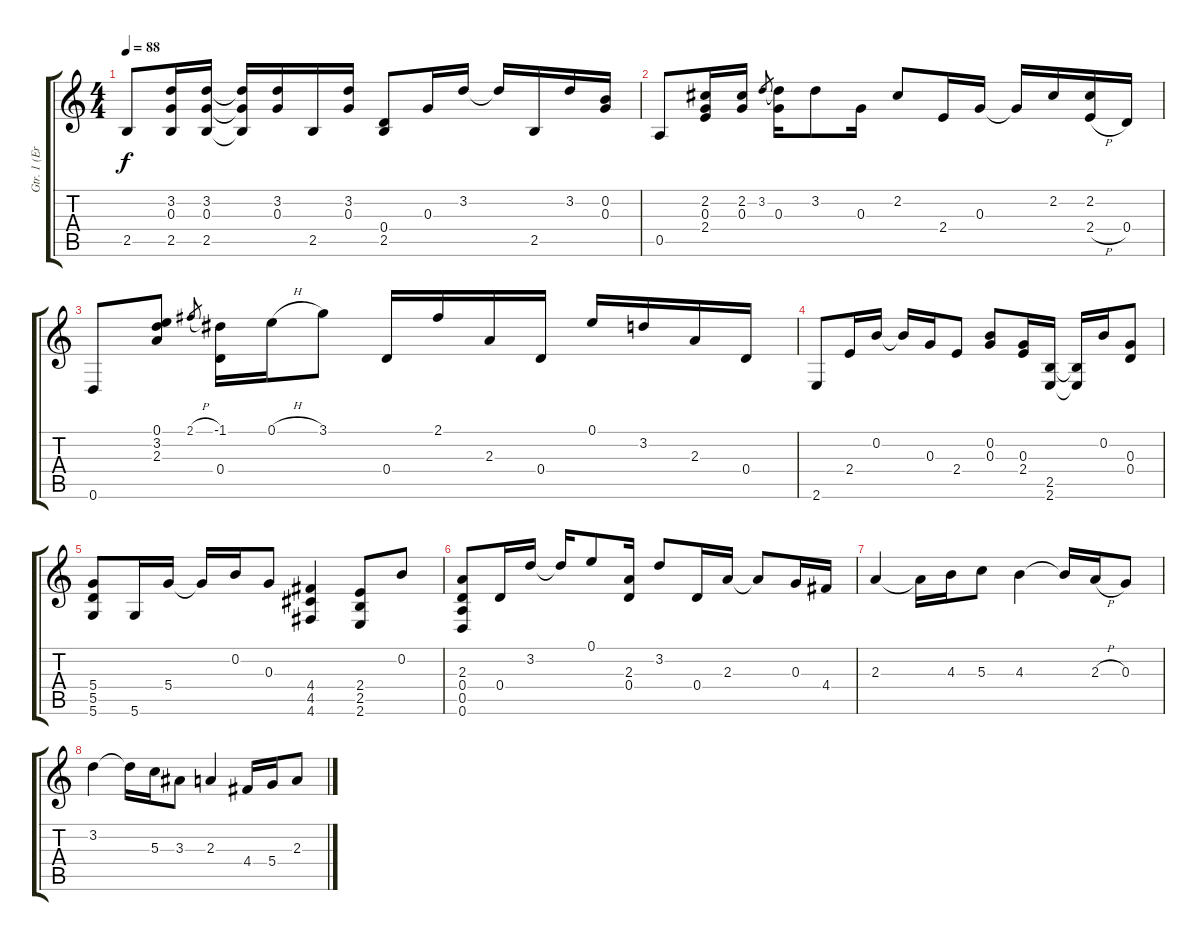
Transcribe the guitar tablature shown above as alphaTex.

\track ("Gtr. 1 (Eric Clapton) w/pick" "Gtr. 1 (Er") {instrument acousticguitarnylon}
\staff {score tabs}
\tuning (E4 B3 G3 D3 A2 D2) {hide}
\ts (4 4)
\tempo 88
\clef g2
\ks c
2.5.8{dy f} (3.2 0.3 2.5).16 (3.2 0.3 2.5).16 (3.2{t} 0.3{t} 2.5{t}).16 (3.2 0.3).16 2.5.16 (3.2 0.3).16 (0.4 2.5).8 0.3.16 3.2.16 3.2{t}.16 2.5.16 3.2.16 (0.2 0.3).16 |
0.5.8 (2.2 0.3 2.4).16 (2.2 0.3).16 3.2.8{gr} (3.2{t} 0.3).16 3.2.8 0.3.16 2.2.8 2.4.16 0.3.16 0.3{t}.16 2.2.16 (2.2 2.4{h}).16 0.4.16 |
0.6.8 (0.1 3.2 2.3).8 2.1{h}.8{gr} (-1.1 0.4).16 0.1{h}.16 3.1.8 0.4.16 2.1.16 2.3.16 0.4.16 0.1.16 3.2.16 2.3.16 0.4.16 |
2.6.8 2.4.16 0.2.16 0.2{t}.16 0.3.16 2.4.8 (0.2 0.3).8 (0.3 2.4).16 (2.5 2.6).16 (2.5{t} 2.6{t}).16 0.2.16 (0.3 0.4).8 |
(5.4 5.5 5.6).8 5.6.16 5.4.16 5.4{t}.16 0.2.16 0.3.8 (4.4 4.5 4.6).4 (2.4 2.5 2.6).8 0.2.8 |
(2.3 0.4 0.5 0.6).8 0.4.16 3.2.16 3.2{t}.16 0.1.8 (2.3 0.4).16 3.2.8 0.4.16 2.3.16 2.3{t}.8 0.3.16 4.4.16 |
2.3.4 2.3{t}.16 4.3.16 5.3.8 4.3.4 4.3{t}.16 2.3{h}.16 0.3.8 |
3.2.4 3.2{t}.16 5.3.16 3.3.8 2.3.4 4.4.16 5.4.16 2.3.8
